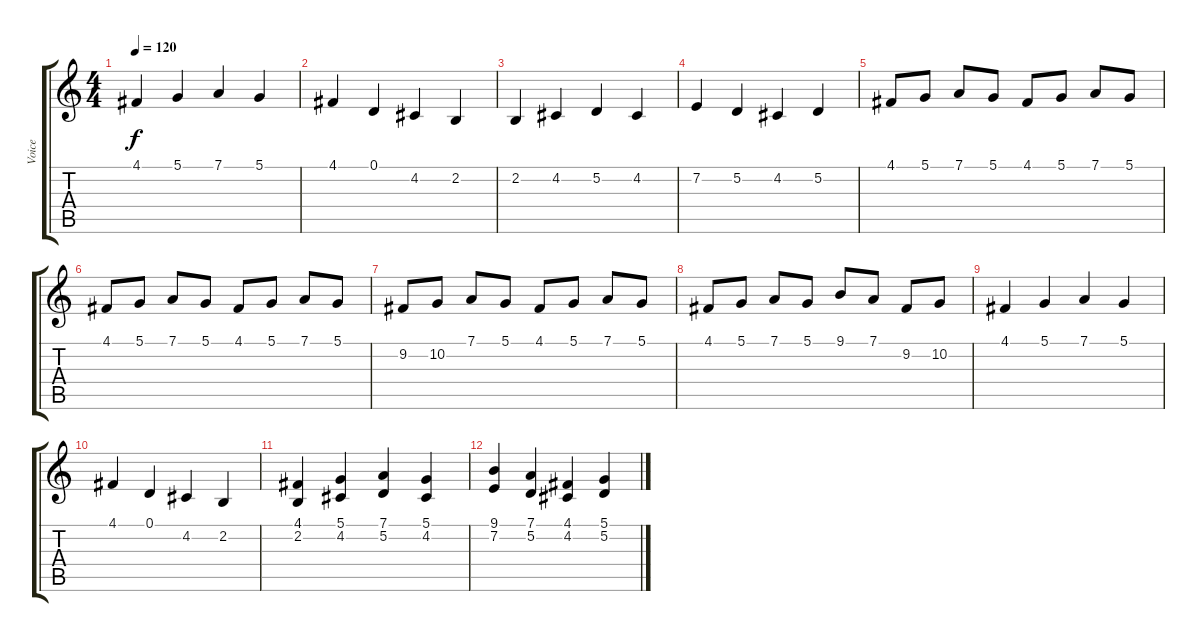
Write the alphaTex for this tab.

\track ("Voice" "Voice") {instrument englishhorn}
\staff {score tabs}
\tuning (D4 A3 F3 C3 G2 C2) {hide}
\ts (4 4)
\tempo 120
\clef g2
\ks c
4.1.4{dy f} 5.1.4 7.1.4 5.1.4 |
4.1.4 0.1.4 4.2.4 2.2.4 |
2.2.4 4.2.4 5.2.4 4.2.4 |
7.2.4 5.2.4 4.2.4 5.2.4 |
4.1.8 5.1.8 7.1.8 5.1.8 4.1.8 5.1.8 7.1.8 5.1.8 |
4.1.8 5.1.8 7.1.8 5.1.8 4.1.8 5.1.8 7.1.8 5.1.8 |
9.2.8 10.2.8 7.1.8 5.1.8 4.1.8 5.1.8 7.1.8 5.1.8 |
4.1.8 5.1.8 7.1.8 5.1.8 9.1.8 7.1.8 9.2.8 10.2.8 |
4.1.4 5.1.4 7.1.4 5.1.4 |
4.1.4 0.1.4 4.2.4 2.2.4 |
(4.1 2.2).4 (5.1 4.2).4 (7.1 5.2).4 (5.1 4.2).4 |
(9.1 7.2).4 (7.1 5.2).4 (4.1 4.2).4 (5.1 5.2).4
